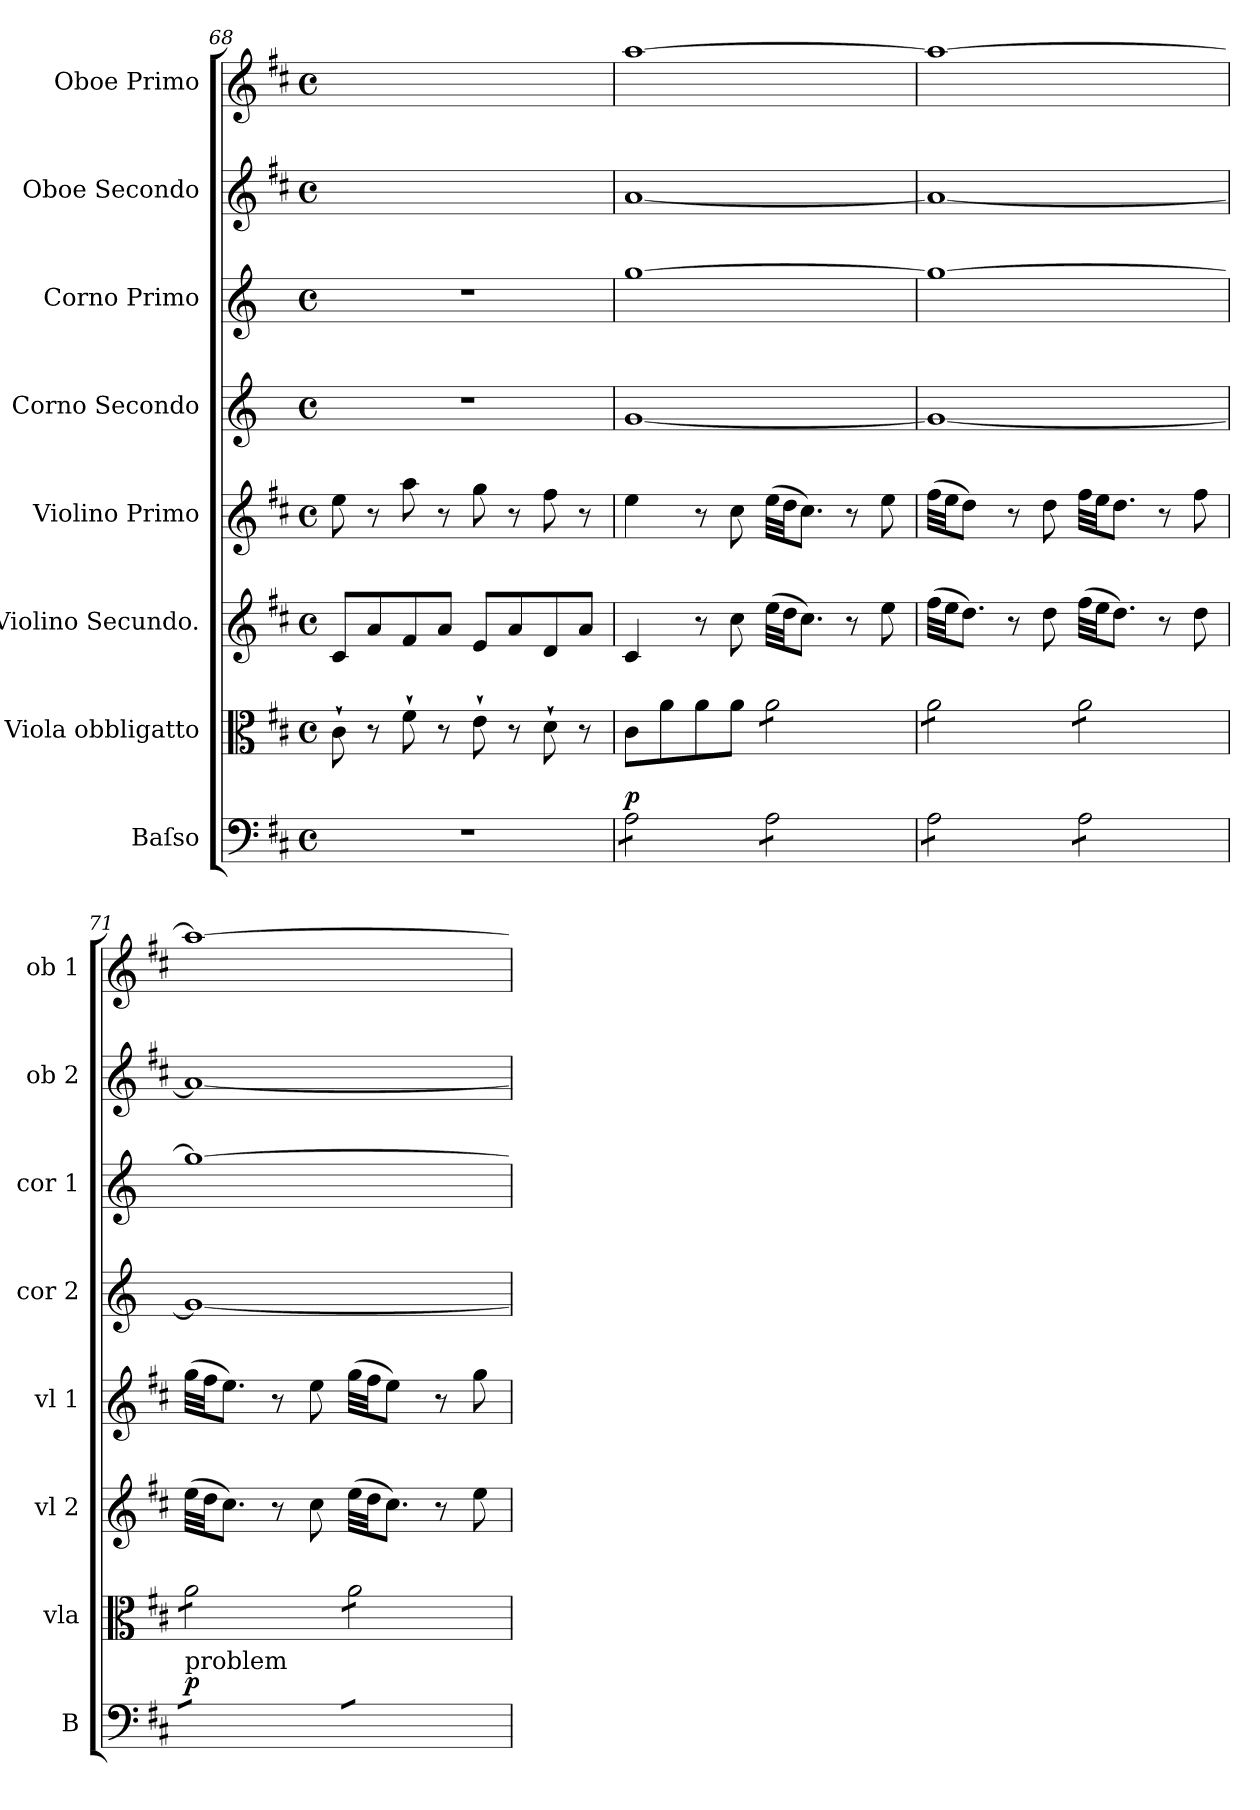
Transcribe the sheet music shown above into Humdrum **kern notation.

**kern	**dynam	**kern	**kern	**kern	**kern	**kern	**kern	**kern
*part8	*part8	*part7	*part6	*part5	*part4	*part3	*part2	*part1
*staff8	*staff8	*staff7	*staff6	*staff5	*staff4	*staff3	*staff2	*staff1
*I"Baſso	*	*I"Viola obbligatto	*I"Violino Secundo.	*I"Violino Primo	*I"Corno Secondo	*I"Corno Primo	*I"Oboe Secondo	*I"Oboe Primo
*I'B	*	*I'vla	*I'vl 2	*I'vl 1	*I'cor 2	*I'cor 1	*I'ob 2	*I'ob 1
*clefF4	*	*clefC3	*clefG2	*clefG2	*clefG2	*clefG2	*clefG2	*clefG2
*	*	*	*	*	*ITrd6c10	*ITrd6c10	*	*
*k[f#c#]	*	*k[f#c#]	*k[f#c#]	*k[f#c#]	*k[f#c#]	*k[f#c#]	*k[f#c#]	*k[f#c#]
*M4/4	*	*M4/4	*M4/4	*M4/4	*M4/4	*M4/4	*M4/4	*M4/4
*met(c)	*	*met(c)	*met(c)	*met(c)	*met(c)	*met(c)	*met(c)	*met(c)
=68	=68	=68	=68	=68	=68	=68	=68	=68
1r	.	8c#`\	8c#/L	8ee\	1r	1r	1ryy	1ryy
.	.	8r	8a/	8r	.	.	.	.
.	.	8f#`\	8f#/	8aa\	.	.	.	.
.	.	8r	8a/J	8r	.	.	.	.
.	.	8e`\	8e/L	8gg\	.	.	.	.
.	.	8r	8a/	8r	.	.	.	.
.	.	8d`\	8d/	8ff#\	.	.	.	.
.	.	8r	8a/J	8r	.	.	.	.
=69	=69	=69	=69	=69	=69	=69	=69	=69
!	!LO:DY:a	!	!	!	!	!	!	!
*tremolo	*	*	*	*	*	*	*	*
8A\L	p	8c#\L	4c#/	4ee\	[>1A	[<1a	[>1a	[<1aa
8A\	.	8a\	.	.	.	.	.	.
8A\	.	8a\	8r	8r	.	.	.	.
8A\J	.	8a\J	8cc#\	8cc#\	.	.	.	.
*	*	*tremolo	*	*	*	*	*	*
8A\L	.	8a\L	(32ee\LLL	(32ee\LLL	.	.	.	.
.	.	.	32dd\JJ	32dd\JJ	.	.	.	.
.	.	.	8.cc#\J)	8.cc#\J)	.	.	.	.
8A\	.	8a\	.	.	.	.	.	.
8A\	.	8a\	8r	8r	.	.	.	.
8A\J	.	8a\J	8ee\	8ee\	.	.	.	.
=70	=70	=70	=70	=70	=70	=70	=70	=70
8A\L	.	8a\L	(32ff#\LLL	(32ff#\LLL	1A_>	1a_<	1a_>	1aa_<
.	.	.	32ee\JJ	32ee\JJ	.	.	.	.
!	!	!	!	!LO:N:vis=8	!	!	!	!
.	.	.	8.dd\J)	8.dd\J)	.	.	.	.
8A\	.	8a\	.	.	.	.	.	.
8A\	.	8a\	8r	8r	.	.	.	.
8A\J	.	8a\J	8dd\	8dd\	.	.	.	.
8A\L	.	8a\L	(32ff#\LLL	32ff#\LLL	.	.	.	.
.	.	.	32ee\JJ	32ee\JJ	.	.	.	.
.	.	.	8.dd\J)	8.dd\J	.	.	.	.
8A\	.	8a\	.	.	.	.	.	.
8A\	.	8a\	8r	8r	.	.	.	.
8A\J	.	8a\J	8dd\	8ff#\	.	.	.	.
=71	=71	=71	=71	=71	=71	=71	=71	=71
!LO:TX:a:t=problem	!	!	!	!	!	!	!	!
!	!LO:DY:a	!	!	!	!	!	!	!
8A\yyL	p	8a\L	(32ee\LLL	(32gg\LLL	1A_>	1a_<	1a_>	1aa_
.	.	.	32dd\JJ	32ff#\JJ	.	.	.	.
.	.	.	8.cc#\J)	8.ee\J)	.	.	.	.
8A\yy	.	8a\	.	.	.	.	.	.
8A\yy	.	8a\	8r	8r	.	.	.	.
8A\yyJ	.	8a\J	8cc#\	8ee\	.	.	.	.
8A\yyL	.	8a\L	(32ee\LLL	(32gg\LLL	.	.	.	.
.	.	.	32dd\JJ	32ff#\JJ	.	.	.	.
!	!	!	!	!LO:N:vis=8	!	!	!	!
.	.	.	8.cc#\J)	8.ee\J)	.	.	.	.
8A\yy	.	8a\	.	.	.	.	.	.
8A\yy	.	8a\	8r	8r	.	.	.	.
8A\yyJ	.	8a\J	8ee\	8gg\	.	.	.	.
*	*	*Xtremolo	*	*	*	*	*	*
*Xtremolo	*	*	*	*	*	*	*	*
=	=	=	=	=	=	=	=	=
*-	*-	*-	*-	*-	*-	*-	*-	*-
